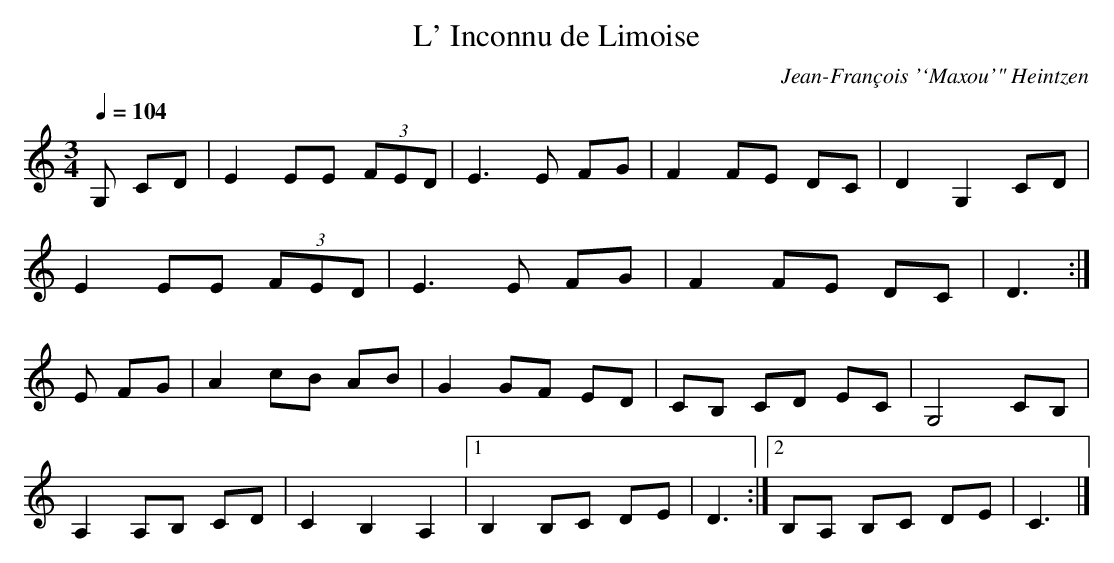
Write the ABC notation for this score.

X:1
T:Inconnu de Limoise, L'
C:Jean-Fran\,cois \'`Maxou\'" Heintzen
M:3/4
L:1/8
Q:1/4=104
K:Cmaj clef=treble
G, CD | E2 EE (3FED | E3 E FG | F2 FE DC | D2 G,2 CD |
E2 EE (3FED | E3 E FG | F2 FE DC | D3 :|
E FG | A2 cB AB | G2 GF ED | CB, CD EC | G,4 CB, |
A,2 A,B, CD | C2B,2 A,2 |\
 [1 B,2 B,C DE | D3 :|\
 [2 B,A, B,C DE | C3 |]
